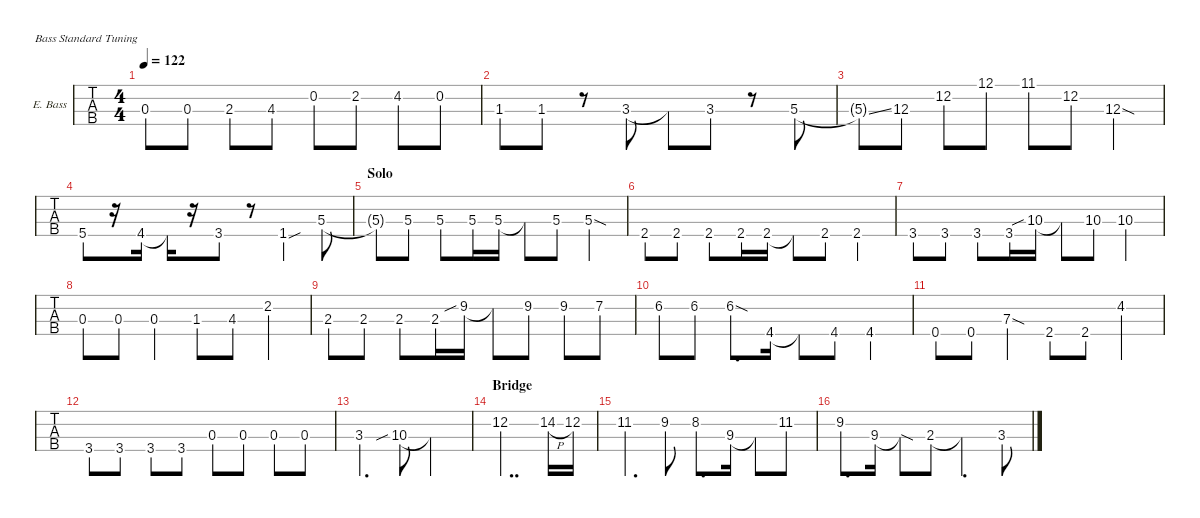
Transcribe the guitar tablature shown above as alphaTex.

\defaultSystemsLayout 4
\hideDynamics
\bracketExtendMode nobrackets
\firstSystemTrackNameOrientation horizontal
\track ("Ele. Bass" "E. Bass") {defaultSystemsLayout 4 instrument electricbassfinger}
\staff {tabs}
\tuning (G2 D2 A1 E1)
\ts (4 4)
\tempo 122
\clef f4
\scale
0.472499
\ks d
0.3{t acc forcenatural}.8{dy f} 0.3{acc forcenatural}.8 2.3{acc forcenatural}.8 4.3{acc #}.8 0.2{acc forcenatural}.8 2.2{acc forcenatural}.8 4.2{acc #}.8 0.2{acc forcenatural}.8 |
\scale
0.37 1.3{acc b}.8 1.3{acc b}.8 r.8 3.3{acc forcenatural}.8 3.3{t acc forcenatural}.8 3.3{acc forcenatural}.8 r.8 5.3{acc forcenatural}.8 |
\scale
0.315 5.3{ss t acc forcenatural}.8 12.3{acc forcenatural}.8 12.2{acc forcenatural}.8 12.1{acc forcenatural}.8 11.1{acc #}.8 12.2{acc forcenatural}.8 12.3{sod acc forcenatural}.4 |
\scale
0.315 5.4{acc forcenatural}.8 r.16 4.4{acc #}.16{beam split} 4.4{t acc #}.16 r.16 3.4{acc forcenatural}.8 r.8 1.4{sou acc forcenatural}.4 5.3{acc forcenatural}.8 |
\section ("" "Solo")
\scale
0.29125 5.3{t acc forcenatural}.8 5.3{acc forcenatural}.8{beam split} 5.3{acc forcenatural}.8 5.3{acc forcenatural}.16 5.3{acc forcenatural}.16 5.3{t acc forcenatural}.8 5.3{acc forcenatural}.8 5.3{sod acc forcenatural}.4 |
\scale
0.23625 2.4{acc #}.8 2.4{acc #}.8{beam split} 2.4{acc #}.8 2.4{acc #}.16 2.4{acc #}.16 2.4{t acc #}.8 2.4{acc #}.8 2.4{acc #}.4 |
\scale
0.23625 3.4{acc forcenatural}.8 3.4{acc forcenatural}.8{beam split} 3.4{acc forcenatural}.8 3.4{acc forcenatural}.16 10.3{sib acc forcenatural}.16 10.3{t acc forcenatural}.8 10.3{acc forcenatural}.8 10.3{acc forcenatural}.4 |
\scale
0.23625 0.3{acc forcenatural}.8 0.3{acc forcenatural}.8 0.3{acc forcenatural}.4 1.3{acc #}.8 4.3{acc #}.8 2.2{acc forcenatural}.4 |
\scale
0.29125 2.3{acc forcenatural}.8 2.3{acc forcenatural}.8{beam split} 2.3{acc forcenatural}.8 2.3{acc forcenatural}.16 9.2{sib acc forcenatural}.16 9.2{t acc forcenatural}.8 9.2{acc forcenatural}.8 9.2{acc forcenatural}.8 7.2{acc forcenatural}.8 |
\scale
0.23625 6.2{acc #}.8 6.2{acc #}.8{beam split} 6.2{sod acc #}.8{d} 4.4{acc #}.16 4.4{t acc #}.8 4.4{acc #}.8 4.4{acc #}.4 |
\scale
0.23625 0.4{acc forcenatural}.8 0.4{acc forcenatural}.8 7.3{sod acc forcenatural}.4 2.4{acc #}.8 2.4{acc #}.8 4.2{acc #}.4 |
\scale
0.23625 3.4{acc forcenatural}.8 3.4{acc forcenatural}.8 3.4{acc forcenatural}.8 3.4{acc forcenatural}.8 0.3{acc forcenatural}.8 0.3{acc forcenatural}.8 0.3{acc forcenatural}.8 0.3{acc forcenatural}.8 |
3.3{acc forcenatural}.4{d} 10.3{sib acc forcenatural}.8 10.3{t acc forcenatural}.2 |
\section ("" "Bridge")
\scale
0.291251 12.2{acc forcenatural}.2{dd} 14.2{h acc forcenatural}.16 12.2{acc forcenatural}.16 |
\scale
0.236249 11.2{acc #}.4{d} 9.2{acc forcenatural}.8 8.2{acc #}.8{d} 9.3{acc #}.16{beam split} 9.3{t acc #}.8 11.2{acc #}.8 |
\scale
0.236249 9.2{acc forcenatural}.8{d} 9.3{acc #}.16{beam split} 9.3{sod t acc #}.8 2.3{acc forcenatural}.8 2.3{t acc forcenatural}.4{d} 3.3{acc forcenatural}.8
